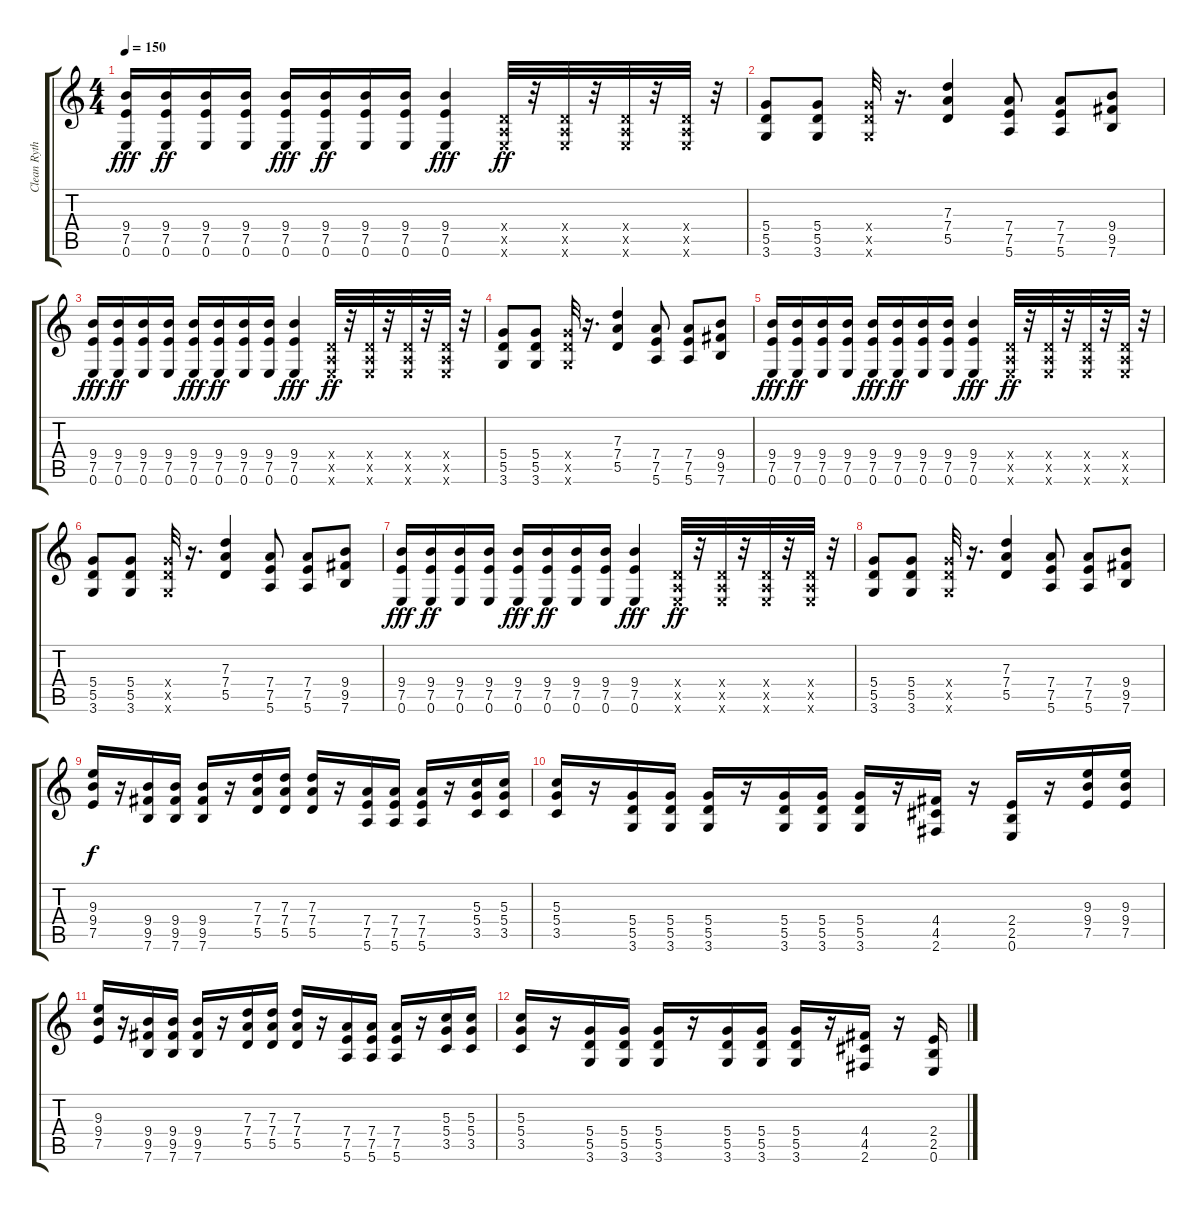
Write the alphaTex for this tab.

\track ("Clean Rythem Guitar" "Clean Ryth") {instrument acousticguitarsteel}
\staff {score tabs}
\tuning (E4 B3 G3 D3 A2 E2) {hide}
\ts (4 4)
\tempo 150
\clef g2
\ks c
(9.4 7.5 0.6).16{dy fff} (9.4 7.5 0.6).16{dy ff} (9.4 7.5 0.6).16 (9.4 7.5 0.6).16 (9.4 7.5 0.6).16{dy fff} (9.4 7.5 0.6).16{dy ff} (9.4 7.5 0.6).16 (9.4 7.5 0.6).16 (9.4 7.5 0.6).4{dy fff} (0.4{x} 0.5{x} 0.6{x}).32{dy ff} r.32 (0.4{x} 0.5{x} 0.6{x}).32 r.32 (0.4{x} 0.5{x} 0.6{x}).32 r.32 (0.4{x} 0.5{x} 0.6{x}).32 r.32 |
(5.4 5.5 3.6).8 (5.4 5.5 3.6).8 (5.4{x} 5.5{x} 3.6{x}).32 r.16{d} (7.3 7.4 5.5).4 (7.4 7.5 5.6).8 (7.4 7.5 5.6).8 (9.4 9.5 7.6).8 |
(9.4 7.5 0.6).16{dy fff} (9.4 7.5 0.6).16{dy ff} (9.4 7.5 0.6).16 (9.4 7.5 0.6).16 (9.4 7.5 0.6).16{dy fff} (9.4 7.5 0.6).16{dy ff} (9.4 7.5 0.6).16 (9.4 7.5 0.6).16 (9.4 7.5 0.6).4{dy fff} (0.4{x} 0.5{x} 0.6{x}).32{dy ff} r.32 (0.4{x} 0.5{x} 0.6{x}).32 r.32 (0.4{x} 0.5{x} 0.6{x}).32 r.32 (0.4{x} 0.5{x} 0.6{x}).32 r.32 |
(5.4 5.5 3.6).8 (5.4 5.5 3.6).8 (5.4{x} 5.5{x} 3.6{x}).32 r.16{d} (7.3 7.4 5.5).4 (7.4 7.5 5.6).8 (7.4 7.5 5.6).8 (9.4 9.5 7.6).8 |
(9.4 7.5 0.6).16{dy fff} (9.4 7.5 0.6).16{dy ff} (9.4 7.5 0.6).16 (9.4 7.5 0.6).16 (9.4 7.5 0.6).16{dy fff} (9.4 7.5 0.6).16{dy ff} (9.4 7.5 0.6).16 (9.4 7.5 0.6).16 (9.4 7.5 0.6).4{dy fff} (0.4{x} 0.5{x} 0.6{x}).32{dy ff} r.32 (0.4{x} 0.5{x} 0.6{x}).32 r.32 (0.4{x} 0.5{x} 0.6{x}).32 r.32 (0.4{x} 0.5{x} 0.6{x}).32 r.32 |
(5.4 5.5 3.6).8 (5.4 5.5 3.6).8 (5.4{x} 5.5{x} 3.6{x}).32 r.16{d} (7.3 7.4 5.5).4 (7.4 7.5 5.6).8 (7.4 7.5 5.6).8 (9.4 9.5 7.6).8 |
(9.4 7.5 0.6).16{dy fff} (9.4 7.5 0.6).16{dy ff} (9.4 7.5 0.6).16 (9.4 7.5 0.6).16 (9.4 7.5 0.6).16{dy fff} (9.4 7.5 0.6).16{dy ff} (9.4 7.5 0.6).16 (9.4 7.5 0.6).16 (9.4 7.5 0.6).4{dy fff} (0.4{x} 0.5{x} 0.6{x}).32{dy ff} r.32 (0.4{x} 0.5{x} 0.6{x}).32 r.32 (0.4{x} 0.5{x} 0.6{x}).32 r.32 (0.4{x} 0.5{x} 0.6{x}).32 r.32 |
(5.4 5.5 3.6).8 (5.4 5.5 3.6).8 (5.4{x} 5.5{x} 3.6{x}).32 r.16{d} (7.3 7.4 5.5).4 (7.4 7.5 5.6).8 (7.4 7.5 5.6).8 (9.4 9.5 7.6).8 |
(9.3 9.4 7.5).16{dy f} r.16 (9.4 9.5 7.6).16 (9.4 9.5 7.6).16 (9.4 9.5 7.6).16 r.16 (7.3 7.4 5.5).16 (7.3 7.4 5.5).16 (7.3 7.4 5.5).16 r.16 (7.4 7.5 5.6).16 (7.4 7.5 5.6).16 (7.4 7.5 5.6).16 r.16 (5.3 5.4 3.5).16 (5.3 5.4 3.5).16 |
(5.3 5.4 3.5).16 r.16 (5.4 5.5 3.6).16 (5.4 5.5 3.6).16 (5.4 5.5 3.6).16 r.16 (5.4 5.5 3.6).16 (5.4 5.5 3.6).16 (5.4 5.5 3.6).16 r.16 (4.4 4.5 2.6).16 r.16 (2.4 2.5 0.6).16 r.16 (9.3 9.4 7.5).16 (9.3 9.4 7.5).16 |
(9.3 9.4 7.5).16 r.16 (9.4 9.5 7.6).16 (9.4 9.5 7.6).16 (9.4 9.5 7.6).16 r.16 (7.3 7.4 5.5).16 (7.3 7.4 5.5).16 (7.3 7.4 5.5).16 r.16 (7.4 7.5 5.6).16 (7.4 7.5 5.6).16 (7.4 7.5 5.6).16 r.16 (5.3 5.4 3.5).16 (5.3 5.4 3.5).16 |
(5.3 5.4 3.5).16 r.16 (5.4 5.5 3.6).16 (5.4 5.5 3.6).16 (5.4 5.5 3.6).16 r.16 (5.4 5.5 3.6).16 (5.4 5.5 3.6).16 (5.4 5.5 3.6).16 r.16 (4.4 4.5 2.6).16 r.16 (2.4 2.5 0.6).16
